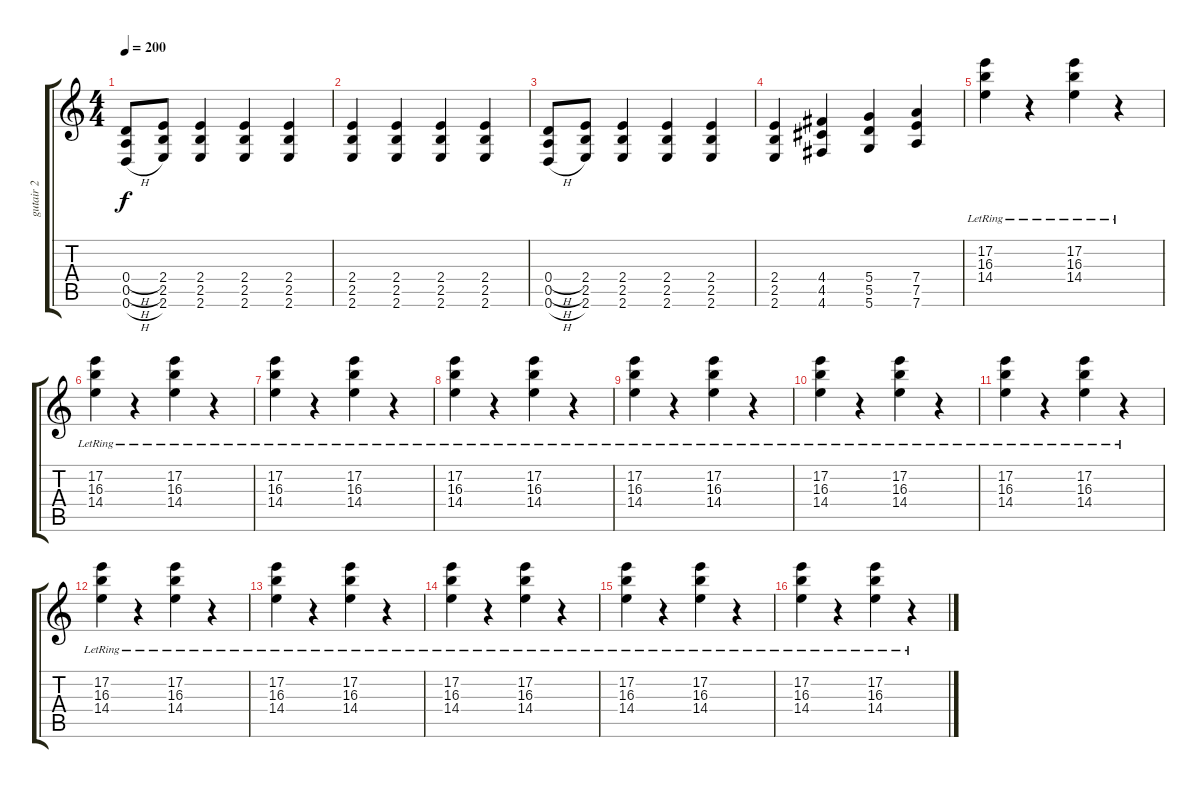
\track ("gutair 2" "gutair 2") {instrument distortionguitar}
\staff {score tabs}
\tuning (E4 B3 G3 D3 A2 D2) {hide}
\ts (4 4)
\tempo 200
\clef g2
\ks c
(0.4{h} 0.5{h} 0.6{h}).8{dy f} (2.4 2.5 2.6).8 (2.4 2.5 2.6).4 (2.4 2.5 2.6).4 (2.4 2.5 2.6).4 |
(2.4 2.5 2.6).4 (2.4 2.5 2.6).4 (2.4 2.5 2.6).4 (2.4 2.5 2.6).4 |
(0.4{h} 0.5{h} 0.6{h}).8 (2.4 2.5 2.6).8 (2.4 2.5 2.6).4 (2.4 2.5 2.6).4 (2.4 2.5 2.6).4 |
(2.4 2.5 2.6).4 (4.4 4.5 4.6).4 (5.4 5.5 5.6).4 (7.4 7.5 7.6).4 |
(17.2{lr} 16.3{lr} 14.4{lr}).4 r.4 (17.2{lr} 16.3{lr} 14.4{lr}).4 r.4 |
(17.2{lr} 16.3{lr} 14.4{lr}).4 r.4 (17.2{lr} 16.3{lr} 14.4{lr}).4 r.4 |
(17.2{lr} 16.3{lr} 14.4{lr}).4 r.4 (17.2{lr} 16.3{lr} 14.4{lr}).4 r.4 |
(17.2{lr} 16.3{lr} 14.4{lr}).4 r.4 (17.2{lr} 16.3{lr} 14.4{lr}).4 r.4 |
(17.2{lr} 16.3{lr} 14.4{lr}).4 r.4 (17.2{lr} 16.3{lr} 14.4{lr}).4 r.4 |
(17.2{lr} 16.3{lr} 14.4{lr}).4 r.4 (17.2{lr} 16.3{lr} 14.4{lr}).4 r.4 |
(17.2{lr} 16.3{lr} 14.4{lr}).4 r.4 (17.2{lr} 16.3{lr} 14.4{lr}).4 r.4 |
(17.2{lr} 16.3{lr} 14.4{lr}).4 r.4 (17.2{lr} 16.3{lr} 14.4{lr}).4 r.4 |
(17.2{lr} 16.3{lr} 14.4{lr}).4 r.4 (17.2{lr} 16.3{lr} 14.4{lr}).4 r.4 |
(17.2{lr} 16.3{lr} 14.4{lr}).4 r.4 (17.2{lr} 16.3{lr} 14.4{lr}).4 r.4 |
(17.2{lr} 16.3{lr} 14.4{lr}).4 r.4 (17.2{lr} 16.3{lr} 14.4{lr}).4 r.4 |
(17.2{lr} 16.3{lr} 14.4{lr}).4 r.4 (17.2{lr} 16.3{lr} 14.4{lr}).4 r.4
